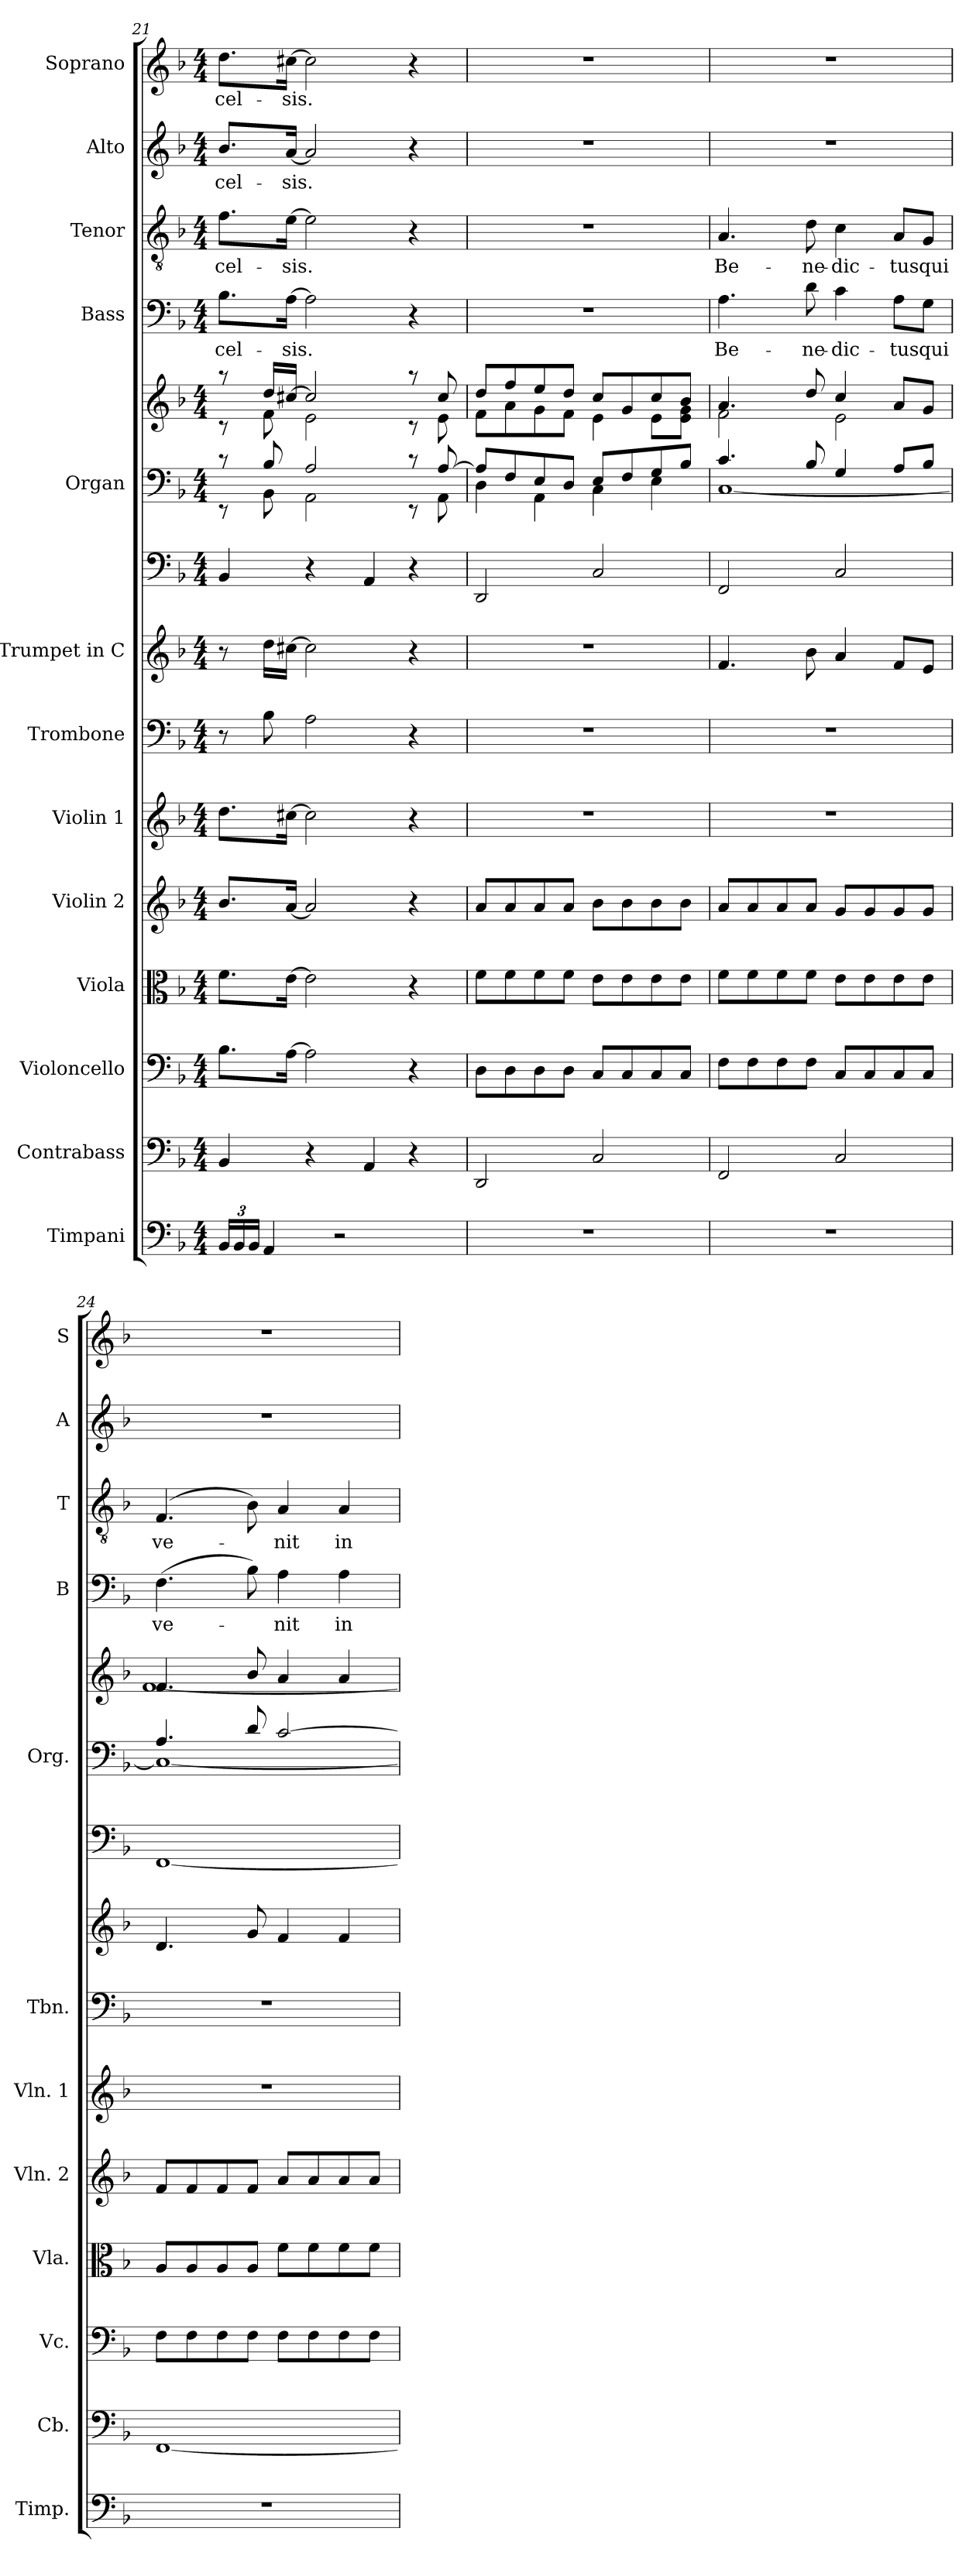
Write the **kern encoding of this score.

**kern	**kern	**kern	**kern	**kern	**kern	**kern	**kern	**kern	**kern	**kern	**kern	**text	**kern	**text	**kern	**text	**kern	**text
*part14	*part13	*part12	*part11	*part10	*part9	*part8	*part7	*part6	*part5	*part5	*part4	*part4	*part3	*part3	*part2	*part2	*part1	*part1
*staff15	*staff14	*staff13	*staff12	*staff11	*staff10	*staff9	*staff8	*staff7	*staff6	*staff5	*staff4	*staff4	*staff3	*staff3	*staff2	*staff2	*staff1	*staff1
*I"Timpani	*I"Contrabass	*I"Violoncello	*I"Viola	*I"Violin 2	*I"Violin 1	*I"Trombone	*I"Trumpet in C	*	*I"Organ	*	*I"Bass	*	*I"Tenor	*	*I"Alto	*	*I"Soprano	*
*I'Timp.	*I'Cb.	*I'Vc.	*I'Vla.	*I'Vln. 2	*I'Vln. 1	*I'Tbn.	*	*	*I'Org.	*	*I'B	*	*I'T	*	*I'A	*	*I'S	*
*clefF4	*clefF4	*clefF4	*clefC3	*clefG2	*clefG2	*clefF4	*clefG2	*clefF4	*clefF4	*clefG2	*clefF4	*	*clefGv2	*	*clefG2	*	*clefG2	*
*	*ITrd7c12	*	*	*	*	*	*	*	*	*	*	*	*	*	*	*	*	*
*k[b-]	*k[b-]	*k[b-]	*k[b-]	*k[b-]	*k[b-]	*k[b-]	*k[b-]	*k[b-]	*k[b-]	*k[b-]	*k[b-]	*	*k[b-]	*	*k[b-]	*	*k[b-]	*
*F:	*F:	*F:	*F:	*F:	*F:	*F:	*F:	*F:	*F:	*F:	*F:	*	*F:	*	*F:	*	*F:	*
*M4/4	*M4/4	*M4/4	*M4/4	*M4/4	*M4/4	*M4/4	*M4/4	*M4/4	*M4/4	*M4/4	*M4/4	*	*M4/4	*	*M4/4	*	*M4/4	*
=21	=21	=21	=21	=21	=21	=21	=21	=21	=21	=21	=21	=21	=21	=21	=21	=21	=21	=21
*	*	*	*	*	*	*	*	*	*^	*^	*	*	*	*	*	*	*	*
!	!	!	!	!	!	!	!	!	!	!	!	!	!	!LO:LY:b	!	!LO:LY:b	!	!LO:LY:b	!	!LO:LY:b
24BB-/LL	4BBB-/	8.B-\L	8.f\L	8.b-/L	8.dd\L	8r	8r	4BB-/	8rc	8rEE	8raa	8rc	8.B-\L	-cel-	8.f\L	-cel-	8.b-/L	-cel-	8.dd\L	-cel-
24BB-/	.	.	.	.	.	.	.	.	.	.	.	.	.	.	.	.	.	.	.	.
24BB-/JJ	.	.	.	.	.	.	.	.	.	.	.	.	.	.	.	.	.	.	.	.
4AA/	.	.	.	.	.	8B-\	16dd\LL	.	8B-/	8BB-\	16dd/LL	8f\	.	.	.	.	.	.	.	.
!	!	!	!	!	!	!	!	!	!	!	!	!	!	!LO:LY:b	!	!LO:LY:b	!	!LO:LY:b	!	!LO:LY:b
.	.	[16A\Jk	[16e\Jk	[16a/Jk	[16cc#X\Jk	.	[16cc#X\JJ	.	.	.	[>16cc#X/JJ	.	[16A\Jk	-sis.	[16e\Jk	-sis.	[16a/Jk	-sis.	[16cc#X\Jk	-sis.
.	4r	2A\]	2e\]	2a/]	2cc#\]	2A\	2cc#\]	4r	2A/	2AA\	2cc#/]	2e\	2A\]	.	2e\]	.	2a/]	.	2cc#\]	.
2r	.	.	.	.	.	.	.	.	.	.	.	.	.	.	.	.	.	.	.	.
.	4AAA/	.	.	.	.	.	.	4AA/	.	.	.	.	.	.	.	.	.	.	.	.
.	4r	4r	4r	4r	4r	4r	4r	4r	8rc	8rEE	8raa	8rc	4r	.	4r	.	4r	.	4r	.
8ryy	.	.	.	.	.	.	.	.	[>8A/	8AA\	8cc#/	8e\	.	.	.	.	.	.	.	.
!!LO:PB:g=z
=22	=22	=22	=22	=22	=22	=22	=22	=22	=22	=22	=22	=22	=22	=22	=22	=22	=22	=22	=22	=22
1r	2DDD/	8D\L	8f\L	8a/L	1r	1r	1r	2DD/	8A/L]	4D\	8dd/L	8f\L	1r	.	1r	.	1r	.	1r	.
.	.	8D\	8f\	8a/	.	.	.	.	8F/	.	8ff/	8a\	.	.	.	.	.	.	.	.
.	.	8D\	8f\	8a/	.	.	.	.	8E/	4AA\	8ee/	8g\	.	.	.	.	.	.	.	.
.	.	8D\J	8f\J	8a/J	.	.	.	.	8D/J	.	8dd/J	8f\J	.	.	.	.	.	.	.	.
.	2CC/	8C/L	8e\L	8b-\L	.	.	.	2C/	8E/L	4C\	8cc/L	4e\	.	.	.	.	.	.	.	.
.	.	8C/	8e\	8b-\	.	.	.	.	8F/	.	8g/	.	.	.	.	.	.	.	.	.
.	.	8C/	8e\	8b-\	.	.	.	.	8G/	4E\	8cc/	8e\L	.	.	.	.	.	.	.	.
.	.	8C/J	8e\J	8b-\J	.	.	.	.	8B-/J	.	8b-/J	8e\ 8g\J	.	.	.	.	.	.	.	.
=23	=23	=23	=23	=23	=23	=23	=23	=23	=23	=23	=23	=23	=23	=23	=23	=23	=23	=23	=23	=23
!	!	!	!	!	!	!	!	!	!	!	!	!	!	!LO:LY:b	!	!LO:LY:b	!	!	!	!
1r	2FFF/	8F\L	8f\L	8a/L	1r	1r	4.f/	2FF/	4.c/	[<1C	4.a/	2f\	4.A\	Be-	4.A/	Be-	1r	.	1r	.
.	.	8F\	8f\	8a/	.	.	.	.	.	.	.	.	.	.	.	.	.	.	.	.
.	.	8F\	8f\	8a/	.	.	.	.	.	.	.	.	.	.	.	.	.	.	.	.
!	!	!	!	!	!	!	!	!	!	!	!	!	!	!LO:LY:b	!	!LO:LY:b	!	!	!	!
.	.	8F\J	8f\J	8a/J	.	.	8b-\	.	8B-/	.	8dd/	.	8d\	-ne-	8d\	-ne-	.	.	.	.
!	!	!	!	!	!	!	!	!	!	!	!	!	!	!LO:LY:b	!	!LO:LY:b	!	!	!	!
.	2CC/	8C/L	8e\L	8g/L	.	.	4a/	2C/	4G/	.	4cc/	2e\	4c\	-dic-	4c\	-dic-	.	.	.	.
.	.	8C/	8e\	8g/	.	.	.	.	.	.	.	.	.	.	.	.	.	.	.	.
!	!	!	!	!	!	!	!	!	!	!	!	!	!	!LO:LY:b	!	!LO:LY:b	!	!	!	!
.	.	8C/	8e\	8g/	.	.	8f/L	.	8A/L	.	8a/L	.	8A\L	-tus	8A/L	-tus	.	.	.	.
!	!	!	!	!	!	!	!	!	!	!	!	!	!	!LO:LY:b	!	!LO:LY:b	!	!	!	!
.	.	8C/J	8e\J	8g/J	.	.	8e/J	.	8B-/J	.	8g/J	.	8G\J	qui	8G/J	qui	.	.	.	.
=24	=24	=24	=24	=24	=24	=24	=24	=24	=24	=24	=24	=24	=24	=24	=24	=24	=24	=24	=24	=24
!	!	!	!	!	!	!	!	!	!	!	!	!	!	!LO:LY:b	!	!LO:LY:b	!	!	!	!
1r	[1FFF	8F\L	8A/L	8f/L	1r	1r	4.d/	[1FF	4.A/	1C_	4.f/	[<1f	(>4.F\	ve-	(4.F/	ve-	1r	.	1r	.
.	.	8F\	8A/	8f/	.	.	.	.	.	.	.	.	.	.	.	.	.	.	.	.
.	.	8F\	8A/	8f/	.	.	.	.	.	.	.	.	.	.	.	.	.	.	.	.
.	.	8F\J	8A/J	8f/J	.	.	8g/	.	8d/	.	8b-/	.	8B-\)	.	8B-\)	.	.	.	.	.
!	!	!	!	!	!	!	!	!	!	!	!	!	!	!LO:LY:b	!	!LO:LY:b	!	!	!	!
.	.	8F\L	8f\L	8a/L	.	.	4f/	.	[>2c/	.	4a/	.	4A\	-nit	4A/	-nit	.	.	.	.
.	.	8F\	8f\	8a/	.	.	.	.	.	.	.	.	.	.	.	.	.	.	.	.
!	!	!	!	!	!	!	!	!	!	!	!	!	!	!LO:LY:b	!	!LO:LY:b	!	!	!	!
.	.	8F\	8f\	8a/	.	.	4f/	.	.	.	4a/	.	4A\	in	4A/	in	.	.	.	.
.	.	8F\J	8f\J	8a/J	.	.	.	.	.	.	.	.	.	.	.	.	.	.	.	.
*	*	*	*	*	*	*	*	*	*v	*v	*	*	*	*	*	*	*	*	*	*
*	*	*	*	*	*	*	*	*	*	*v	*v	*	*	*	*	*	*	*	*
=	=	=	=	=	=	=	=	=	=	=	=	=	=	=	=	=	=	=
*-	*-	*-	*-	*-	*-	*-	*-	*-	*-	*-	*-	*-	*-	*-	*-	*-	*-	*-
